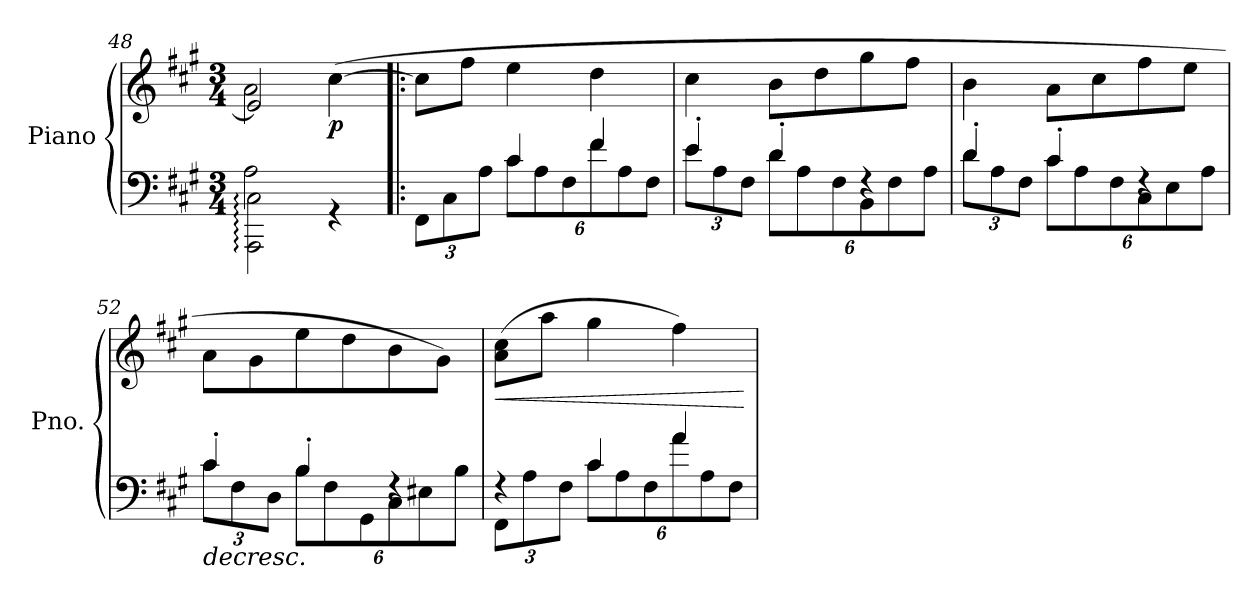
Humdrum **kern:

**kern	**kern	**dynam
*part1	*part1	*part1
*staff2	*staff1	*staff1/2
*I"Piano	*	*
*I'Pno.	*	*
*clefF4	*clefG2	*
*k[f#c#g#]	*k[f#c#g#]	*
*M3/4	*M3/4	*
=48	=48	=48
*^	*^	*
2AAA\: 2C#\:	2A\	2e/]	2a\	.
!	!	!	!	!LO:DY:b
4rGG	4ryy	(>[4cc#\	4ryy	p
*	*	*v	*v	*
!!LO:LB:g=z
=49!|:	=49!|:	=49!|:	=49!|:
*	*Xbrackettup	*	*
*	*	*^	*
!	!	!LO:TX:a:B:t=in tempo	!	!
*	*	*v	*v	*
4ryy	12FF#\L	8cc#\L]	.
.	12C#\	.	.
.	.	8ff#\J	.
.	12A\J	.	.
4c#/	12c#\L	4ee\	.
.	12A\	.	.
.	12F#\	.	.
4f#/	12f#\	4dd\	.
.	12A\	.	.
.	12F#\J	.	.
=50	=50	=50	=50
4e'/	12e\L	4cc#\	.
.	12A\	.	.
.	12F#\J	.	.
4d'/	12d\L	8b\L	.
.	12A\	.	.
.	.	8dd\	.
.	12F#\	.	.
4rF	12BB\	8gg#\	.
.	12F#\	.	.
.	.	8ff#\J	.
.	12A\J	.	.
=51	=51	=51	=51
4d'/	12d\L	4b\	.
.	12A\	.	.
.	12F#\J	.	.
4c#'/	12c#\L	8a\L	.
.	12A\	.	.
.	.	8cc#\	.
.	12F#\	.	.
4rF	12C#\	8ff#\	.
.	12E\	.	.
.	.	8ee\J	.
.	12A\J	.	.
=52	=52	=52	=52
!	!	!	!LO:HP:b=2
4c#'/	12c#\L	8a\L	>
.	12F#\	.	.
.	.	8g#\	.
.	12D\J	.	.
4B'/	12B\L	8ee\	.
.	12F#\	.	.
.	.	8dd\	.
.	12GG#\	.	.
4rF	12C#\	8b\	.
.	12E#X\	.	.
.	.	8g#\J)	.
.	12B\J	.	.
!!LO:LB:g=z
=53	=53	=53	=53
!	!	!	!LO:HP:b
4rF	12FF#\L	(>8a\ 8cc#\L	<
.	12A\	.	.
.	.	8aa\J	.
.	12F#\J	.	.
4c#/	12c#\L	4gg#\	]
.	12A\	.	.
.	12F#\	.	.
4a/	12a\	4ff#\)	.
.	12A\	.	.
.	12F#\J	.	.
*v	*v	*	*
.	.	[
=	=	=
*-	*-	*-
